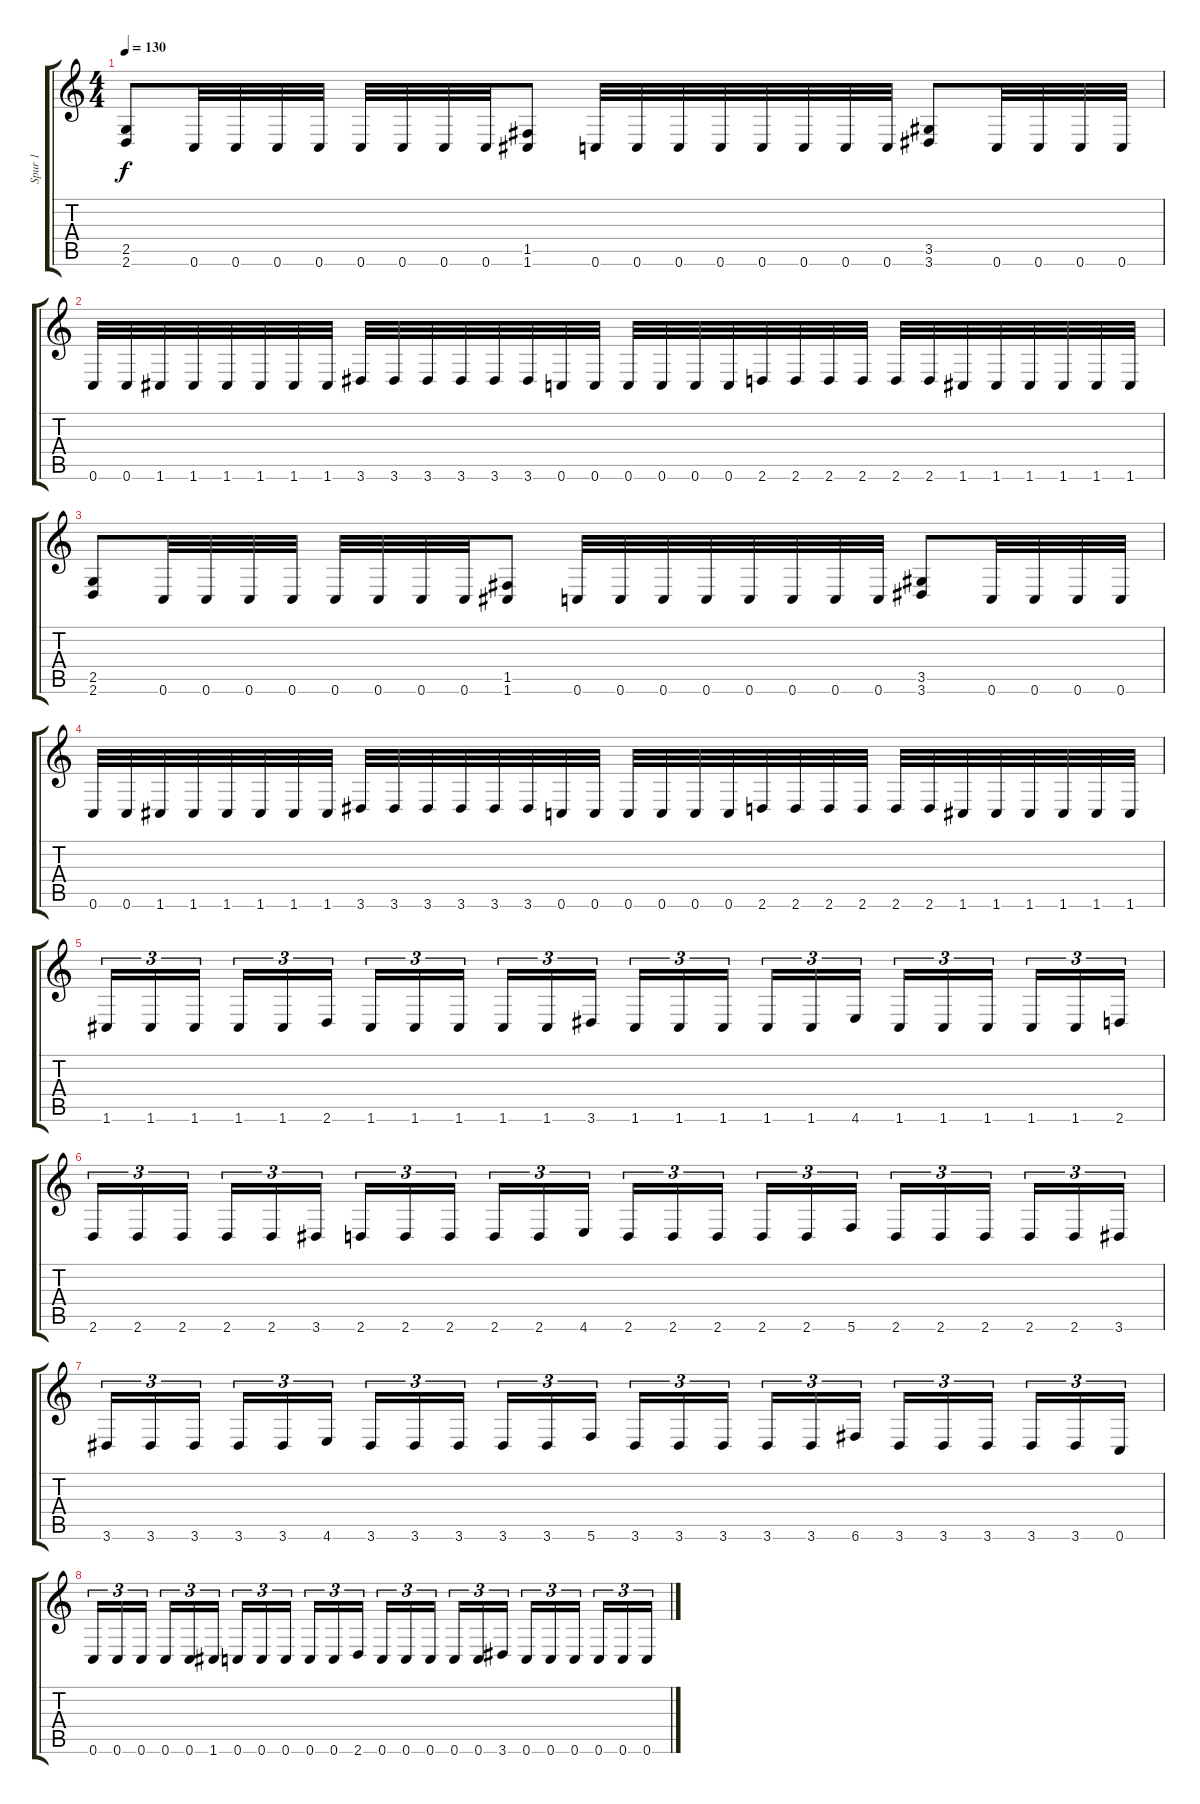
\track ("Spur 1" "Spur 1") {instrument distortionguitar}
\staff {score tabs}
\tuning (C4 G3 Eb3 Bb2 F2 C2) {hide}
\ts (4 4)
\tempo 130
\clef g2
\ks c
(2.5 2.6).8{dy f instrument distortionguitar} 0.6.32 0.6.32 0.6.32 0.6.32 0.6.32 0.6.32 0.6.32 0.6.32 (1.5 1.6).8 0.6.32 0.6.32 0.6.32 0.6.32 0.6.32 0.6.32 0.6.32 0.6.32 (3.5 3.6).8 0.6.32 0.6.32 0.6.32 0.6.32 |
0.6.32 0.6.32 1.6.32 1.6.32 1.6.32 1.6.32 1.6.32 1.6.32 3.6.32 3.6.32 3.6.32 3.6.32 3.6.32 3.6.32 0.6.32 0.6.32 0.6.32 0.6.32 0.6.32 0.6.32 2.6.32 2.6.32 2.6.32 2.6.32 2.6.32 2.6.32 1.6.32 1.6.32 1.6.32 1.6.32 1.6.32 1.6.32 |
(2.5 2.6).8 0.6.32 0.6.32 0.6.32 0.6.32 0.6.32 0.6.32 0.6.32 0.6.32 (1.5 1.6).8 0.6.32 0.6.32 0.6.32 0.6.32 0.6.32 0.6.32 0.6.32 0.6.32 (3.5 3.6).8 0.6.32 0.6.32 0.6.32 0.6.32 |
0.6.32 0.6.32 1.6.32 1.6.32 1.6.32 1.6.32 1.6.32 1.6.32 3.6.32 3.6.32 3.6.32 3.6.32 3.6.32 3.6.32 0.6.32 0.6.32 0.6.32 0.6.32 0.6.32 0.6.32 2.6.32 2.6.32 2.6.32 2.6.32 2.6.32 2.6.32 1.6.32 1.6.32 1.6.32 1.6.32 1.6.32 1.6.32 |
1.6.16{tu (3 2)} 1.6.16{tu (3 2)} 1.6.16{tu (3 2)} 1.6.16{tu (3 2)} 1.6.16{tu (3 2)} 2.6.16{tu (3 2)} 1.6.16{tu (3 2)} 1.6.16{tu (3 2)} 1.6.16{tu (3 2)} 1.6.16{tu (3 2)} 1.6.16{tu (3 2)} 3.6.16{tu (3 2)} 1.6.16{tu (3 2)} 1.6.16{tu (3 2)} 1.6.16{tu (3 2)} 1.6.16{tu (3 2)} 1.6.16{tu (3 2)} 4.6.16{tu (3 2)} 1.6.16{tu (3 2)} 1.6.16{tu (3 2)} 1.6.16{tu (3 2)} 1.6.16{tu (3 2)} 1.6.16{tu (3 2)} 2.6.16{tu (3 2)} |
2.6.16{tu (3 2)} 2.6.16{tu (3 2)} 2.6.16{tu (3 2)} 2.6.16{tu (3 2)} 2.6.16{tu (3 2)} 3.6.16{tu (3 2)} 2.6.16{tu (3 2)} 2.6.16{tu (3 2)} 2.6.16{tu (3 2)} 2.6.16{tu (3 2)} 2.6.16{tu (3 2)} 4.6.16{tu (3 2)} 2.6.16{tu (3 2)} 2.6.16{tu (3 2)} 2.6.16{tu (3 2)} 2.6.16{tu (3 2)} 2.6.16{tu (3 2)} 5.6.16{tu (3 2)} 2.6.16{tu (3 2)} 2.6.16{tu (3 2)} 2.6.16{tu (3 2)} 2.6.16{tu (3 2)} 2.6.16{tu (3 2)} 3.6.16{tu (3 2)} |
3.6.16{tu (3 2)} 3.6.16{tu (3 2)} 3.6.16{tu (3 2)} 3.6.16{tu (3 2)} 3.6.16{tu (3 2)} 4.6.16{tu (3 2)} 3.6.16{tu (3 2)} 3.6.16{tu (3 2)} 3.6.16{tu (3 2)} 3.6.16{tu (3 2)} 3.6.16{tu (3 2)} 5.6.16{tu (3 2)} 3.6.16{tu (3 2)} 3.6.16{tu (3 2)} 3.6.16{tu (3 2)} 3.6.16{tu (3 2)} 3.6.16{tu (3 2)} 6.6.16{tu (3 2)} 3.6.16{tu (3 2)} 3.6.16{tu (3 2)} 3.6.16{tu (3 2)} 3.6.16{tu (3 2)} 3.6.16{tu (3 2)} 0.6.16{tu (3 2)} |
0.6.16{tu (3 2)} 0.6.16{tu (3 2)} 0.6.16{tu (3 2)} 0.6.16{tu (3 2)} 0.6.16{tu (3 2)} 1.6.16{tu (3 2)} 0.6.16{tu (3 2)} 0.6.16{tu (3 2)} 0.6.16{tu (3 2)} 0.6.16{tu (3 2)} 0.6.16{tu (3 2)} 2.6.16{tu (3 2)} 0.6.16{tu (3 2)} 0.6.16{tu (3 2)} 0.6.16{tu (3 2)} 0.6.16{tu (3 2)} 0.6.16{tu (3 2)} 3.6.16{tu (3 2)} 0.6.16{tu (3 2)} 0.6.16{tu (3 2)} 0.6.16{tu (3 2)} 0.6.16{tu (3 2)} 0.6.16{tu (3 2)} 0.6.16{tu (3 2)}
